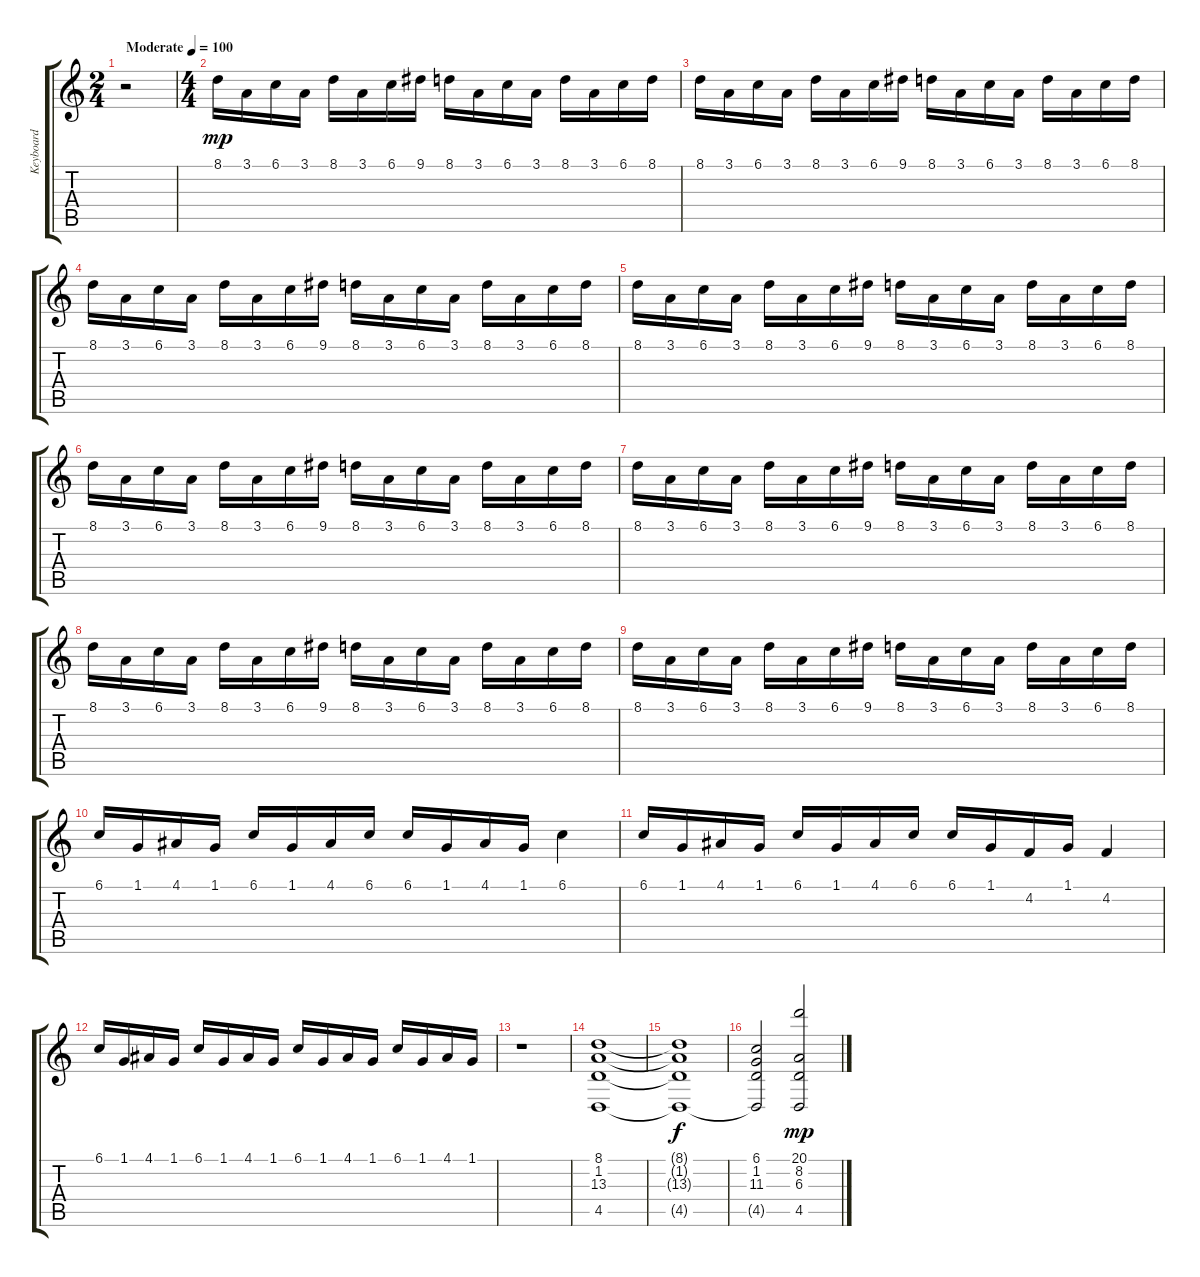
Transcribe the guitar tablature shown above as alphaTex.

\track ("Keyboard" "Keyboard") {instrument lead1square}
\staff {score tabs}
\tuning (Gb4 Db4 Ab3 Eb3 Bb2 F2) {hide}
\ts (2 4)
\tempo (100 "Moderate")
\clef g2
\ks c
r.2{dy mp instrument lead1square} |
\ts (4 4)
8.1.16 3.1.16 6.1.16 3.1.16 8.1.16 3.1.16 6.1.16 9.1.16 8.1.16 3.1.16 6.1.16 3.1.16 8.1.16 3.1.16 6.1.16 8.1.16 |
8.1.16 3.1.16 6.1.16 3.1.16 8.1.16 3.1.16 6.1.16 9.1.16 8.1.16 3.1.16 6.1.16 3.1.16 8.1.16 3.1.16 6.1.16 8.1.16 |
8.1.16 3.1.16 6.1.16 3.1.16 8.1.16 3.1.16 6.1.16 9.1.16 8.1.16 3.1.16 6.1.16 3.1.16 8.1.16 3.1.16 6.1.16 8.1.16 |
8.1.16 3.1.16 6.1.16 3.1.16 8.1.16 3.1.16 6.1.16 9.1.16 8.1.16 3.1.16 6.1.16 3.1.16 8.1.16 3.1.16 6.1.16 8.1.16 |
8.1.16 3.1.16 6.1.16 3.1.16 8.1.16 3.1.16 6.1.16 9.1.16 8.1.16 3.1.16 6.1.16 3.1.16 8.1.16 3.1.16 6.1.16 8.1.16 |
8.1.16 3.1.16 6.1.16 3.1.16 8.1.16 3.1.16 6.1.16 9.1.16 8.1.16 3.1.16 6.1.16 3.1.16 8.1.16 3.1.16 6.1.16 8.1.16 |
8.1.16 3.1.16 6.1.16 3.1.16 8.1.16 3.1.16 6.1.16 9.1.16 8.1.16 3.1.16 6.1.16 3.1.16 8.1.16 3.1.16 6.1.16 8.1.16 |
8.1.16 3.1.16 6.1.16 3.1.16 8.1.16 3.1.16 6.1.16 9.1.16 8.1.16 3.1.16 6.1.16 3.1.16 8.1.16 3.1.16 6.1.16 8.1.16 |
6.1.16 1.1.16 4.1.16 1.1.16 6.1.16 1.1.16 4.1.16 6.1.16 6.1.16 1.1.16 4.1.16 1.1.16 6.1.4 |
6.1.16 1.1.16 4.1.16 1.1.16 6.1.16 1.1.16 4.1.16 6.1.16 6.1.16 1.1.16 4.2.16 1.1.16 4.2.4 |
6.1.16 1.1.16 4.1.16 1.1.16 6.1.16 1.1.16 4.1.16 1.1.16 6.1.16 1.1.16 4.1.16 1.1.16 6.1.16 1.1.16 4.1.16 1.1.16 |
r.1 |
(8.1 1.2 13.3 4.5).1 |
(8.1{t} 1.2{t} 13.3{t} 4.5{t}).1{dy f} |
(6.1 1.2 11.3 4.5{t}).2 (20.1 8.2 6.3 4.5).2{dy mp}
